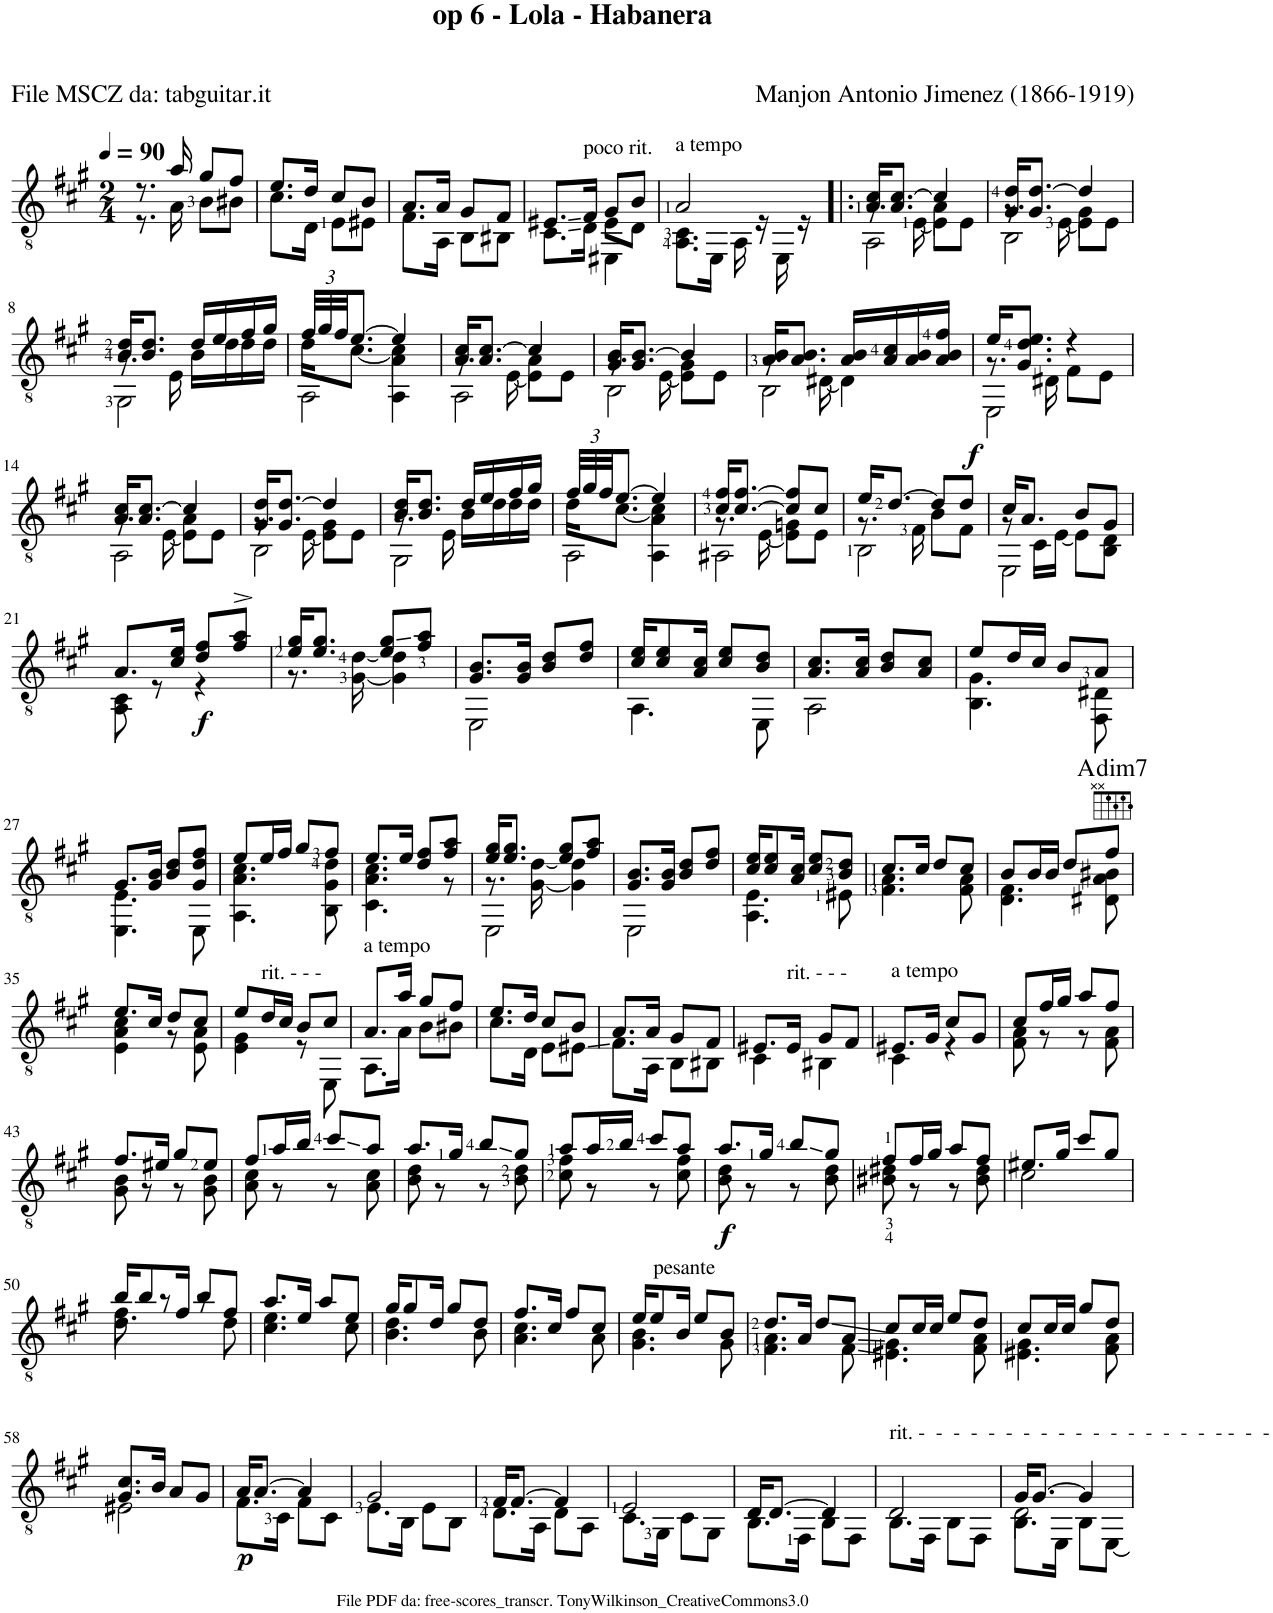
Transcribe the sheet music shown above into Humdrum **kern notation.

**kern	**dynam	**harte
*part1	*part1	*part1
*staff1	*staff1	*
*I"Guitar	*	*
*I'Guit.	*	*
*clefGv2	*	*
*k[f#c#g#]	*	*
*M2/4	*	*
*MM90	*	*
=1	=1	=1
*^	*	*
8.r	8.r	.	.
16a/	16A\	.	.
8g#/L	8B\L	.	.
8f#/J	8B#X\J	.	.
=2	=2	=2	=2
8.e/L	8.c#\L	.	.
16d/Jk	16D\Jk	.	.
8c#/L	8E\L	.	.
8B/J	8E#X\J	.	.
=3	=3	=3	=3
8.A/L	8.F#\L	.	.
16A/Jk	16AA\Jk	.	.
8G#/L	8BB\L	.	.
8F#/J	8BB#X\J	.	.
=4	=4	=4	=4
*	*^	*	*
8.E#X/L	8.C#\L	4ryy	.	.
!LO:TX:a:t=poco rit.	!	!	!	!
16F#/Jk	16D\Jk	.	.	.
8G#/L	8E#\L	4EE#X\	.	.
8B/J	8D\J	.	.	.
*	*v	*v	*	*
=5	=5	=5	=5
!LO:TX:a:t=a tempo	!	!	!
2A/	8.AA\ 8.C#\L	.	.
.	16EE\Jk	.	.
.	16AA\	.	.
.	16r	.	.
.	16EE\	.	.
.	16r	.	.
=6!|:	=6!|:	=6!|:	=6!|:
*^	*^	*	*
16A/ 16c#/KL	8.r	2AA\	4ryy	.	.
8.A/ [8.c#/J	.	.	.	.	.
.	[16E\	.	.	.	.
4c#/]	8E\L]	.	4A\	.	.
.	8E\J	.	.	.	.
=7	=7	=7	=7	=7	=7
16G#/ 16d/KL	8.r	2BB\	4ryy	.	.
8.G#/ [8.d/J	.	.	.	.	.
.	[16E\	.	.	.	.
4d/]	8E\L]	.	4G#\	.	.
.	8E\J	.	.	.	.
*	*	*v	*v	*	*
!!LO:LB:g=z
=8	=8	=8	=8	=8
16B/ 16d/KL	8.r	2GG#\	.	.
8.B/ 8.d/J	.	.	.	.
.	16E\	.	.	.
16d/LL	16B\LL	.	.	.
16e/	16d\	.	.	.
16f#/	16d\	.	.	.
16g#/JJ	16d\JJ	.	.	.
*v	*v	*v	*	*
=9	=9	=9
*Xbrackettup	*	*
*^	*	*
*	*^	*	*
*	*	*^	*	*
48f#/LLL	16d\KL	2AA\	4ryy	.	.
48g#/	.	.	.	.	.
48f#/JJ	.	.	.	.	.
[8.e/J	[8.c#\J	.	.	.	.
4e/]	4c#\]	.	4AA\ 4A\	.	.
=10	=10	=10	=10	=10	=10
16A/ 16c#/KL	8.r	2AA\	4ryy	.	.
8.A/ [8.c#/J	.	.	.	.	.
.	[16E\	.	.	.	.
4c#/]	8E\L]	.	4A\	.	.
.	8E\J	.	.	.	.
=11	=11	=11	=11	=11	=11
16G#/ 16B/KL	8.r	2BB\	4ryy	.	.
8.G#/ [8.B/J	.	.	.	.	.
.	[16E\	.	.	.	.
4B/]	8E\L]	.	4G#\	.	.
.	8E\J	.	.	.	.
*	*	*v	*v	*	*
=12	=12	=12	=12	=12
16A/ 16B/KL	8.r	2BB\	.	.
8.A/ 8.B/J	.	.	.	.
.	[16D#X\	.	.	.
16A/ 16B/LL	4D#\]	.	.	.
16A/ 16c#/	.	.	.	.
16A/ 16B/	.	.	.	.
!	!	!	!LO:DY:b	!
16A/ 16B/ 16f#/JJ	.	.	f	.
=13	=13	=13	=13	=13
16e/KL	8.r	2EE\	.	.
8.G#/ 8.d/ 8.e/J	.	.	.	.
.	16D#X\	.	.	.
4r	8F#\L	.	.	.
.	8E\J	.	.	.
!!LO:LB:g=z	!!	!!
=14	=14	=14	=14	=14
*	*	*^	*	*
16A/ 16c#/KL	8.r	2AA\	4ryy	.	.
8.A/ [8.c#/J	.	.	.	.	.
.	[16E\	.	.	.	.
4c#/]	8E\L]	.	4A\	.	.
.	8E\J	.	.	.	.
=15	=15	=15	=15	=15	=15
16G#/ 16d/KL	8.r	2BB\	4ryy	.	.
8.G#/ [8.d/J	.	.	.	.	.
.	[16E\	.	.	.	.
4d/]	8E\L]	.	4G#\	.	.
.	8E\J	.	.	.	.
*	*	*v	*v	*	*
=16	=16	=16	=16	=16
16B/ 16d/KL	8.r	2GG#\	.	.
8.B/ 8.d/J	.	.	.	.
.	16E\	.	.	.
16d/LL	16B\LL	.	.	.
16e/	16d\	.	.	.
16f#/	16d\	.	.	.
16g#/JJ	16d\JJ	.	.	.
=17	=17	=17	=17	=17
*	*	*^	*	*
48f#/LLL	16d\KL	2AA\	4ryy	.	.
48g#/	.	.	.	.	.
48f#/JJ	.	.	.	.	.
[8.e/J	[8.c#\J	.	.	.	.
4e/]	4c#\]	.	4AA\ 4A\	.	.
=18	=18	=18	=18	=18	=18
16c#/ 16f#/KL	8.r	4ryy	2AA#X\	.	.
[8.c#/ [8.f#/J	.	.	.	.	.
.	[16E\	.	.	.	.
8c#/] 8f#/]L	8E\L]	4Gn\	.	.	.
8c#/J	8E\J	.	.	.	.
*	*	*v	*v	*	*
=19	=19	=19	=19	=19
16e/KL	8.r	2BB\	.	.
[8.d/J	.	.	.	.
.	16F#\	.	.	.
8d/L]	8B\L	.	.	.
8d/J	8F#\J	.	.	.
=20	=20	=20	=20	=20
16c#/KL	8r	2EE\	.	.
8.A/J	.	.	.	.
.	16C#\LL	.	.	.
.	[16E\JJ	.	.	.
8B/L	8E\L]	.	.	.
8G#/J	8BB\ 8D\J	.	.	.
*	*v	*v	*	*
!!LO:LB:g=z
=21	=21	=21	=21
8.A/L	8AA\ 8C#\	.	.
.	8r	.	.
16c#/ 16e/Jk	.	.	.
!	!	!LO:DY:b	!
8d/ 8f#/L	4r	f	.
8f#/^ 8a/^J	.	.	.
=22	=22	=22	=22
16e/ 16g#/KL	8.r	.	.
8.e/ 8.g#/J	.	.	.
.	[16G#\ [16d\	.	.
8e/ 8g#/L	4G#\] 4d\]	.	.
8f#/ 8a/J	.	.	.
=23	=23	=23	=23
8.G#/ 8.B/L	2EE\	.	.
16G#/ 16B/Jk	.	.	.
8B/ 8d/L	.	.	.
8d/ 8f#/J	.	.	.
=24	=24	=24	=24
16c#/ 16e/KL	4.AA\	.	.
8c#/ 8e/	.	.	.
16A/ 16c#/Jk	.	.	.
8c#/ 8e/L	.	.	.
8B/ 8d/J	8EE\	.	.
=25	=25	=25	=25
8.A/ 8.c#/L	2AA\	.	.
16A/ 16c#/Jk	.	.	.
8B/ 8d/L	.	.	.
8A/ 8c#/J	.	.	.
=26	=26	=26	=26
8e/L	4.BB\ 4.G#\	.	.
16d/L	.	.	.
16c#/JJ	.	.	.
8B/L	.	.	.
8A/J	8FF#\ 8D#X\	.	.
!!LO:LB:g=z	!!
=27	=27	=27	=27
8.G#/L	4.EE\ 4.E\	.	.
16G#/ 16B/Jk	.	.	.
8B/ 8d/L	.	.	.
8G#/ 8d/ 8f#/J	8EE\	.	.
=28	=28	=28	=28
8e/L	4.AA\ 4.A\ 4.c#\	.	.
16e/L	.	.	.
16f#/JJ	.	.	.
8g#/L	.	.	.
8f#/J	8BB\ 8G#\ 8d\	.	.
=29	=29	=29	=29
8.e/L	4.C#\ 4.A\ 4.c#\	.	.
16e/Jk	.	.	.
8d/ 8f#/L	.	.	.
8f#/ 8a/J	8r	.	.
=30	=30	=30	=30
*	*^	*	*
16e/ 16g#/KL	8.r	2EE\	.	.
8.e/ 8.g#/J	.	.	.	.
.	[16G#\ [16d\	.	.	.
8e/ 8g#/L	4G#\] 4d\]	.	.	.
8f#/ 8a/J	.	.	.	.
*	*v	*v	*	*
=31	=31	=31	=31
8.G#/ 8.B/L	2EE\	.	.
16G#/ 16B/Jk	.	.	.
8B/ 8d/L	.	.	.
8d/ 8f#/J	.	.	.
=32	=32	=32	=32
16c#/ 16e/KL	4.AA\ 4.E\	.	.
8c#/ 8e/	.	.	.
16A/ 16c#/Jk	.	.	.
8c#/ 8e/L	.	.	.
8B/ 8d/J	8E#X\	.	.
=33	=33	=33	=33
8.c#/L	4.F#\ 4.A\	.	.
16c#/Jk	.	.	.
8d/L	.	.	.
8c#/J	8F#\ 8A\	.	.
=34	=34	=34	=34
8B/L	4.D\ 4.F#\	.	.
16B/L	.	.	.
16B/JJ	.	.	.
8d/L	.	.	.
!	!	!	!LO:H:kt=dim7
8f#/J	8D#X\ 8A\ 8B#X\	.	A:dim7
!!LO:LB:g=z	!!
=35	=35	=35	=35
8.e/L	4E\ 4A\ 4c#\	.	.
16c#/Jk	.	.	.
8d/L	8r	.	.
8c#/J	8E\ 8A\	.	.
=36	=36	=36	=36
8e/L	4E\ 4G#\	.	.
!LO:TX:a:t=rit. - - -	!	!	!
16d/L	.	.	.
16c#/JJ	.	.	.
8B/L	8r	.	.
8c#/J	8EE\	.	.
=37	=37	=37	=37
!LO:TX:a:t=a tempo	!	!	!
8.A/L	8.AA\L	.	.
16a/Jk	16A\Jk	.	.
8g#/L	8B\L	.	.
8f#/J	8B#X\J	.	.
=38	=38	=38	=38
8.e/L	8.c#\L	.	.
16d/Jk	16D\Jk	.	.
8c#/L	8E\L	.	.
8B/J	8E#X\J	.	.
=39	=39	=39	=39
8.A/L	8.F#\L	.	.
16A/Jk	16AA\Jk	.	.
8G#/L	8BB\L	.	.
8F#/J	8BB#X\J	.	.
=40	=40	=40	=40
8.E#X/L	4C#\	.	.
!LO:TX:a:t=rit. - - -	!	!	!
16E#/Jk	.	.	.
8G#/L	4BB#X\	.	.
8F#/J	.	.	.
=41	=41	=41	=41
!LO:TX:a:t=a tempo	!	!	!
8.E#X/L	4C#\	.	.
16G#/Jk	.	.	.
8c#/L	4r	.	.
8G#/J	.	.	.
=42	=42	=42	=42
8c#/L	8F#\ 8A\	.	.
16f#/L	8r	.	.
16g#/JJ	.	.	.
8a/L	8r	.	.
8f#/J	8F#\ 8A\	.	.
!!LO:LB:g=z	!!
=43	=43	=43	=43
8.f#/L	8G#\ 8B\	.	.
.	8r	.	.
16e#X/Jk	.	.	.
8g#/L	8r	.	.
8e#/J	8G#\ 8B\	.	.
=44	=44	=44	=44
8f#/L	8A\ 8c#\	.	.
16a/L	8r	.	.
16b/JJ	.	.	.
8cc#/L	8r	.	.
8a/J	8A\ 8c#\	.	.
=45	=45	=45	=45
8.a/L	8B\ 8d\	.	.
.	8r	.	.
16g#/Jk	.	.	.
8b/L	8r	.	.
8g#/J	8B\ 8d\	.	.
=46	=46	=46	=46
8a/L	8c#\ 8f#\	.	.
16a/L	8r	.	.
16b/JJ	.	.	.
8cc#/L	8r	.	.
8a/J	8c#\ 8f#\	.	.
=47	=47	=47	=47
!	!	!LO:DY:b	!
8.a/L	8B\ 8d\	f	.
.	8r	.	.
16g#/Jk	.	.	.
8b/L	8r	.	.
8g#/J	8B\ 8d\	.	.
=48	=48	=48	=48
8f#/L	8B#X\ 8d#X\	.	.
16f#/L	8r	.	.
16g#/JJ	.	.	.
8a/L	8r	.	.
8f#/J	8B#\ 8d#\	.	.
=49	=49	=49	=49
8.e#X/L	2c#\	.	.
16g#/Jk	.	.	.
8cc#/L	.	.	.
8g#/J	.	.	.
!!LO:LB:g=z	!!
=50	=50	=50	=50
*	*^	*	*
16b/KL	8f#\	4.d\	.	.
8b/	.	.	.	.
.	8r	.	.	.
16f#/Jk	.	.	.	.
8b/L	8r	.	.	.
8f#/J	8d\	8ryy	.	.
*	*v	*v	*	*
=51	=51	=51	=51
8.a/L	4.c#\ 4.e\	.	.
16e/Jk	.	.	.
8a/L	.	.	.
8e/J	8c#\	.	.
=52	=52	=52	=52
16g#/KL	4.B\ 4.d\	.	.
8g#/	.	.	.
16d/Jk	.	.	.
8g#/L	.	.	.
8d/J	8B\	.	.
=53	=53	=53	=53
8.f#/L	4.A\ 4.c#\	.	.
16c#/Jk	.	.	.
8f#/L	.	.	.
8c#/J	8A\	.	.
=54	=54	=54	=54
!LO:TX:a:t=pesante	!	!	!
16e/KL	4.G#\ 4.B\	.	.
8e/	.	.	.
16B/Jk	.	.	.
8e/L	.	.	.
8B/J	8G#\	.	.
=55	=55	=55	=55
8.d/L	4.F#\ 4.A\	.	.
16A/Jk	.	.	.
8d/L	.	.	.
8A/J	8F#\	.	.
=56	=56	=56	=56
8c#/L	4.E#X\ 4.G#\	.	.
16c#/L	.	.	.
16c#/JJ	.	.	.
8e/L	.	.	.
8d/J	8F#\ 8A\	.	.
=57	=57	=57	=57
8c#/L	4.E#X\ 4.G#\	.	.
16c#/L	.	.	.
16c#/JJ	.	.	.
8g#/L	.	.	.
8d/J	8F#\ 8A\	.	.
!!LO:LB:g=z	!!
=58	=58	=58	=58
8.G#/ 8.c#/L	2E#X\	.	.
16B/Jk	.	.	.
8A/L	.	.	.
8G#/J	.	.	.
=59	=59	=59	=59
!	!	!LO:DY:b	!
16A/KL	8.F#\L	p	.
[8.A/J	.	.	.
.	16C#\Jk	.	.
4A/]	8F#\L	.	.
.	8C#\J	.	.
=60	=60	=60	=60
2G#/	8.E\L	.	.
.	16BB\Jk	.	.
.	8E\L	.	.
.	8BB\J	.	.
=61	=61	=61	=61
16F#/KL	8.D\L	.	.
[8.F#/J	.	.	.
.	16AA\Jk	.	.
4F#/]	8D\L	.	.
.	8AA\J	.	.
=62	=62	=62	=62
2E/	8.C#\L	.	.
.	16GG#\Jk	.	.
.	8C#\L	.	.
.	8GG#\J	.	.
=63	=63	=63	=63
16D/KL	8.BB\L	.	.
[8.D/J	.	.	.
.	16FF#\Jk	.	.
4D/]	8BB\L	.	.
.	8FF#\J	.	.
=64	=64	=64	=64
!LO:TX:a:t=rit. -  -  -  -  -  -  -  -  -  -  -  -  -  -  -  -  -  - -  -  -	!	!	!
2D/	8.BB\L	.	.
.	16FF#\Jk	.	.
.	8BB\L	.	.
.	8FF#\J	.	.
=65	=65	=65	=65
*	*^	*	*
16G#/KL	8.BB\L	2D\	.	.
[8.G#/J	.	.	.	.
.	16EE\Jk	.	.	.
4G#/]	8BB\L	.	.	.
.	[8EE\J	.	.	.
*v	*v	*v	*	*
=	=	=
*-	*-	*-
